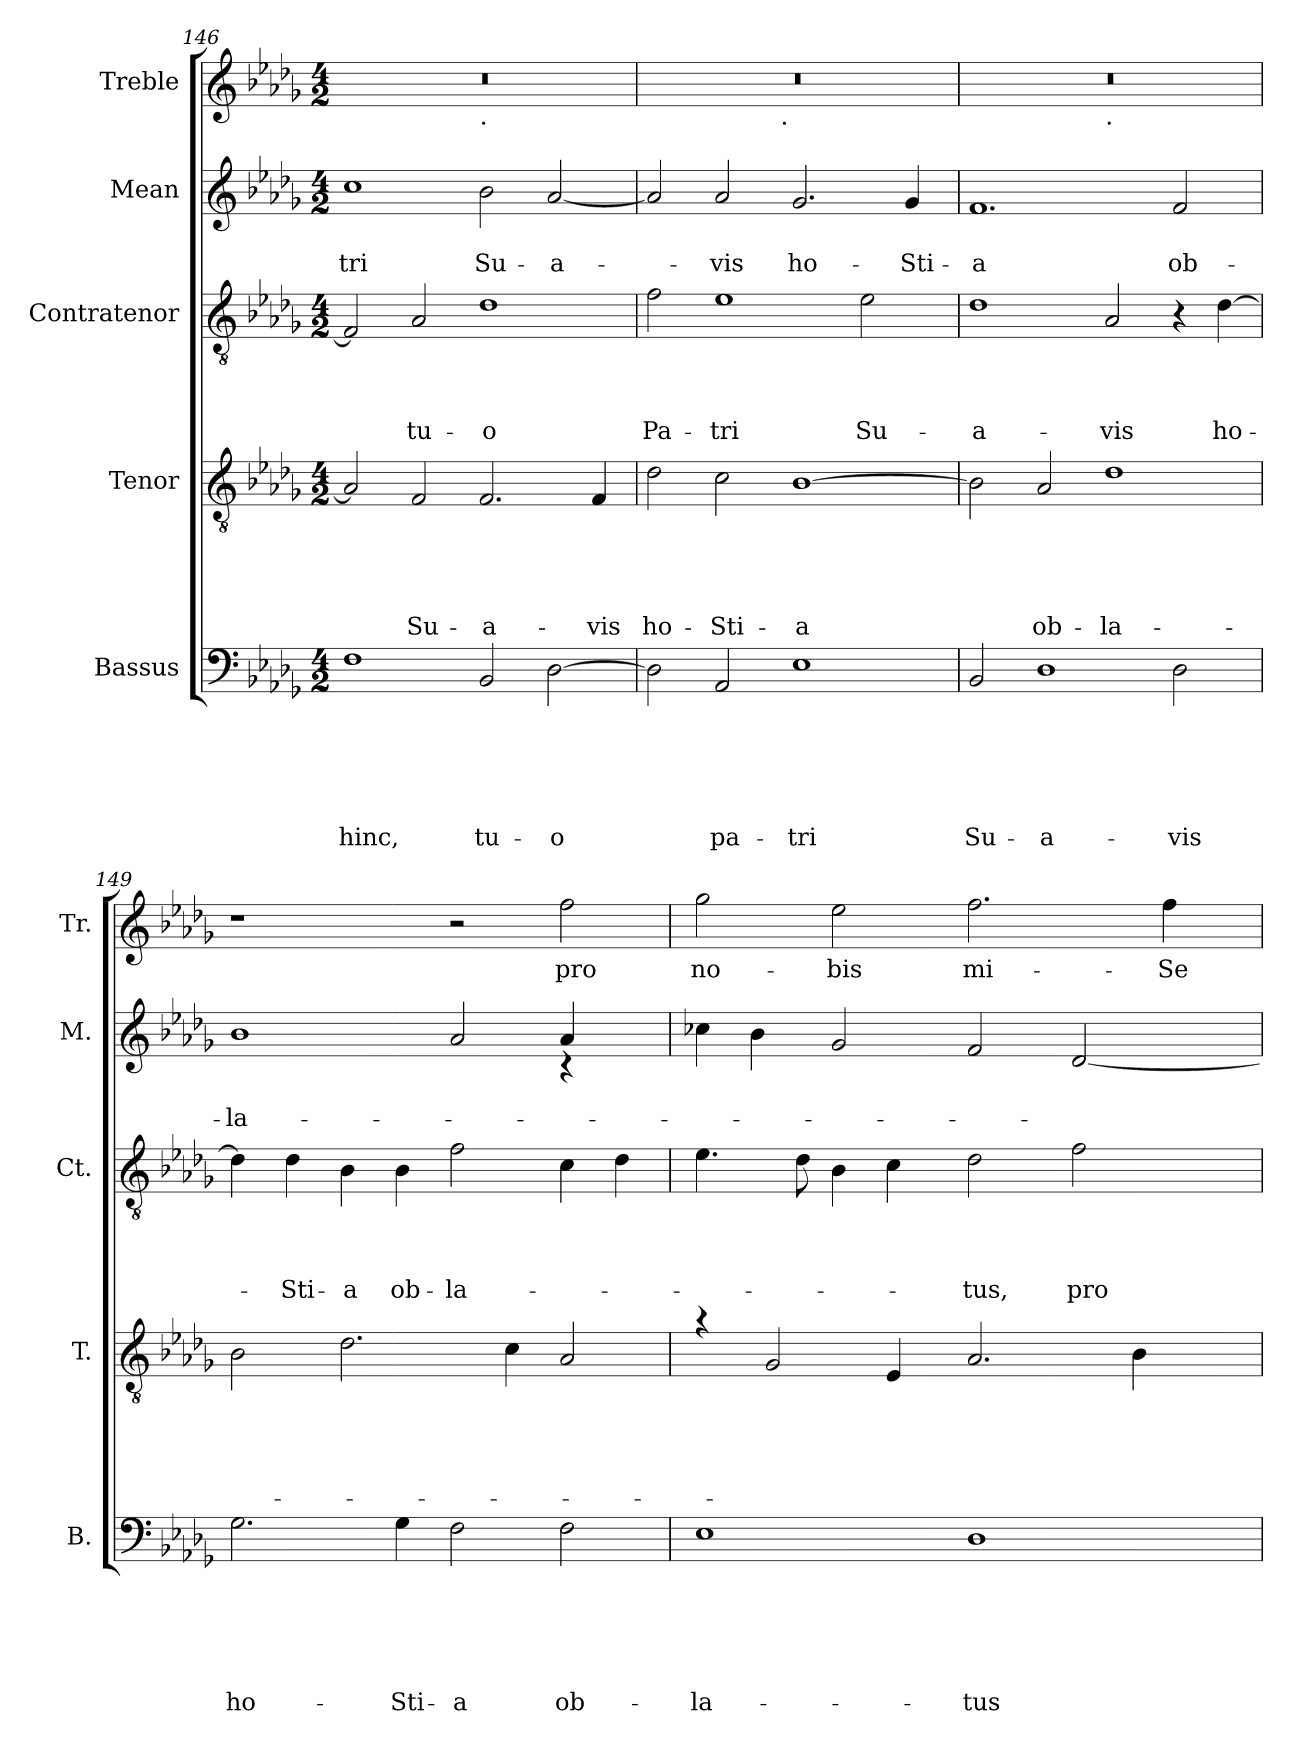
**kern	**text	**text	**text	**text	**text	**text	**kern	**text	**text	**text	**text	**text	**kern	**text	**text	**text	**text	**kern	**text	**text	**kern	**text
*part5	*part5	*part5	*part5	*part5	*part5	*part5	*part4	*part4	*part4	*part4	*part4	*part4	*part3	*part3	*part3	*part3	*part3	*part2	*part2	*part2	*part1	*part1
*staff5	*staff5	*staff5	*staff5	*staff5	*staff5	*staff5	*staff4	*staff4	*staff4	*staff4	*staff4	*staff4	*staff3	*staff3	*staff3	*staff3	*staff3	*staff2	*staff2	*staff2	*staff1	*staff1
*I"Bassus	*	*	*	*	*	*	*I"Tenor	*	*	*	*	*	*I"Contratenor	*	*	*	*	*I"Mean	*	*	*I"Treble	*
*I'B.	*	*	*	*	*	*	*I'T.	*	*	*	*	*	*I'Ct.	*	*	*	*	*I'M.	*	*	*I'Tr.	*
*clefF4	*	*	*	*	*	*	*clefGv2	*	*	*	*	*	*clefGv2	*	*	*	*	*clefG2	*	*	*clefG2	*
*k[b-e-a-d-g-]	*	*	*	*	*	*	*k[b-e-a-d-g-]	*	*	*	*	*	*k[b-e-a-d-g-]	*	*	*	*	*k[b-e-a-d-g-]	*	*	*k[b-e-a-d-g-]	*
*D-:	*	*	*	*	*	*	*D-:	*	*	*	*	*	*D-:	*	*	*	*	*D-:	*	*	*D-:	*
*M4/2	*	*	*	*	*	*	*M4/2	*	*	*	*	*	*M4/2	*	*	*	*	*M4/2	*	*	*M4/2	*
=146	=146	=146	=146	=146	=146	=146	=146	=146	=146	=146	=146	=146	=146	=146	=146	=146	=146	=146	=146	=146	=146	=146
!	!	!	!	!	!	!LO:LY:b	!	!	!	!	!	!	!	!	!	!	!	!	!	!LO:LY:b	!	!
*	*	*	*	*	*	*	*	*	*	*	*	*	*	*	*	*	*	*	*	*	*^	*
1F	.	.	.	.	.	hinc,	2A-/]	.	.	.	.	.	2F/]	.	.	.	.	1cc	.	-tri	0r	1ryy	.
!	!	!	!	!	!	!	!	!	!	!	!	!LO:LY:b	!	!	!	!	!LO:LY:b	!	!	!	!	!	!
.	.	.	.	.	.	.	2F/	.	.	.	.	Su-	2A-/	.	.	.	tu-	.	.	.	.	.	.
!	!	!	!	!	!	!	!	!	!	!	!	!	!	!	!	!	!	!	!	!	!	!LO:TX:b:t=.	!
!	!	!	!	!	!	!LO:LY:b	!	!	!	!	!	!LO:LY:b	!	!	!	!	!LO:LY:b	!	!	!LO:LY:b	!	!	!
2BB-/	.	.	.	.	.	tu-	2.F/	.	.	.	.	-a-	1d-	.	.	.	-o	2b-\	.	Su-	.	1ryy	.
!	!	!	!	!	!	!LO:LY:b	!	!	!	!	!	!	!	!	!	!	!	!	!	!LO:LY:b	!	!	!
[>2D-\	.	.	.	.	.	-o	.	.	.	.	.	.	.	.	.	.	.	[<2a-/	.	-a-	.	.	.
!	!	!	!	!	!	!	!	!	!	!	!	!LO:LY:b	!	!	!	!	!	!	!	!	!	!	!
.	.	.	.	.	.	.	4F/	.	.	.	.	-vis	.	.	.	.	.	.	.	.	.	.	.
=147	=147	=147	=147	=147	=147	=147	=147	=147	=147	=147	=147	=147	=147	=147	=147	=147	=147	=147	=147	=147	=147	=147	=147
!	!	!	!	!	!	!	!	!	!	!	!	!LO:LY:b	!	!	!	!	!LO:LY:b	!	!	!	!	!	!
2D-\]	.	.	.	.	.	.	2d-\	.	.	.	.	ho-	2f\	.	.	.	Pa-	2a-/]	.	.	0r	2ryy	.
!	!	!	!	!	!	!LO:LY:b	!	!	!	!	!	!LO:LY:b	!	!	!	!	!LO:LY:b	!	!	!LO:LY:b	!	!	!
2AA-/	.	.	.	.	.	pa-	2c\	.	.	.	.	-Sti-	1e-	.	.	.	-tri	2a-/	.	-vis	.	4...ryy	.
!	!	!	!	!	!	!	!	!	!	!	!	!	!	!	!	!	!	!	!	!	!	!LO:TX:b:t=.	!
.	.	.	.	.	.	.	.	.	.	.	.	.	.	.	.	.	.	.	.	.	.	1ryy	.
!	!	!	!	!	!	!LO:LY:b	!	!	!	!	!	!LO:LY:b:rj	!	!	!	!	!	!	!	!LO:LY:b	!	!	!
1E-	.	.	.	.	.	-tri	[>1B-	.	.	.	.	-a	.	.	.	.	.	2.g-/	.	ho-	.	.	.
!	!	!	!	!	!	!	!	!	!	!	!	!	!	!	!	!	!LO:LY:b	!	!	!	!	!	!
.	.	.	.	.	.	.	.	.	.	.	.	.	2e-\	.	.	.	Su-	.	.	.	.	.	.
!	!	!	!	!	!	!	!	!	!	!	!	!	!	!	!	!	!	!	!	!LO:LY:b	!	!	!
.	.	.	.	.	.	.	.	.	.	.	.	.	.	.	.	.	.	4g-/	.	-Sti-	.	.	.
.	.	.	.	.	.	.	.	.	.	.	.	.	.	.	.	.	.	.	.	.	.	32ryy	.
!!LO:PB:g=z	!!
=148	=148	=148	=148	=148	=148	=148	=148	=148	=148	=148	=148	=148	=148	=148	=148	=148	=148	=148	=148	=148	=148	=148	=148
!	!	!	!	!	!	!LO:LY:b	!	!	!	!	!	!	!	!	!	!	!LO:LY:b	!	!	!LO:LY:b	!	!	!
2BB-/	.	.	.	.	.	Su-	2B-\]	.	.	.	.	.	1d-	.	.	.	-a-	1.f	.	-a	0r	1ryy	.
!	!	!	!	!	!	!LO:LY:b	!	!	!	!	!	!LO:LY:b	!	!	!	!	!	!	!	!	!	!	!
1D-	.	.	.	.	.	-a-	2A-/	.	.	.	.	ob-	.	.	.	.	.	.	.	.	.	.	.
!	!	!	!	!	!	!	!	!	!	!	!	!	!	!	!	!	!	!	!	!	!	!LO:TX:b:t=.	!
!	!	!	!	!	!	!	!	!	!	!	!	!LO:LY:b	!	!	!	!	!LO:LY:b	!	!	!	!	!	!
.	.	.	.	.	.	.	1d-	.	.	.	.	-la-	2A-/	.	.	.	-vis	.	.	.	.	1ryy	.
!	!	!	!	!	!	!LO:LY:b	!	!	!	!	!	!	!	!	!	!	!	!	!	!LO:LY:b	!	!	!
2D-\	.	.	.	.	.	-vis	.	.	.	.	.	.	4r	.	.	.	.	2f/	.	ob-	.	.	.
!	!	!	!	!	!	!	!	!	!	!	!	!	!	!	!	!	!LO:LY:b	!	!	!	!	!	!
.	.	.	.	.	.	.	.	.	.	.	.	.	[>4d-\	.	.	.	ho-	.	.	.	.	.	.
=149	=149	=149	=149	=149	=149	=149	=149	=149	=149	=149	=149	=149	=149	=149	=149	=149	=149	=149	=149	=149	=149	=149	=149
!	!	!	!	!	!	!LO:LY:b	!	!	!	!	!	!	!	!	!	!	!	!	!	!LO:LY:b	!	!	!
*	*	*	*	*	*	*	*	*	*	*	*	*	*	*	*	*	*	*^	*	*	*	*	*
*	*	*	*	*	*	*	*	*	*	*	*	*	*	*	*	*	*	*	*^	*	*	*v	*v	*
2.G-\	.	.	.	.	.	ho-	2B-\	.	.	.	.	.	4d-\]	.	.	.	.	1b-	1ryy	1.ryy	.	-la-	1r	.
!	!	!	!	!	!	!	!	!	!	!	!	!	!	!	!	!	!LO:LY:b	!	!	!	!	!	!	!
.	.	.	.	.	.	.	.	.	.	.	.	.	4d-\	.	.	.	-Sti-	.	.	.	.	.	.	.
!	!	!	!	!	!	!	!	!	!	!	!	!	!	!	!	!	!LO:LY:b:rj	!	!	!	!	!	!	!
.	.	.	.	.	.	.	2.d-\	.	.	.	.	.	4B-\	.	.	.	-a	.	.	.	.	.	.	.
!	!	!	!	!	!	!LO:LY:b	!	!	!	!	!	!	!	!	!	!	!LO:LY:b	!	!	!	!	!	!	!
4G-\	.	.	.	.	.	-Sti-	.	.	.	.	.	.	4B-\	.	.	.	ob-	.	.	.	.	.	.	.
!	!	!	!	!	!	!LO:LY:b:rj	!	!	!	!	!	!	!	!	!	!	!LO:LY:b:rj	!	!	!	!	!	!	!
2F\	.	.	.	.	.	-a	.	.	.	.	.	.	2f\	.	.	.	-la-	4ryy	2a-/	.	.	.	2r	.
.	.	.	.	.	.	.	4c\	.	.	.	.	.	.	.	.	.	.	2.ryy	.	.	.	.	.	.
!	!	!	!	!	!	!LO:LY:b	!	!	!	!	!	!	!	!	!	!	!	!	!	!	!	!	!	!LO:LY:b
2F\	.	.	.	.	.	ob-	2A-/	.	.	.	.	.	4c\	.	.	.	.	.	4a-/	4r	.	.	2ff\	pro
.	.	.	.	.	.	.	.	.	.	.	.	.	4d-\	.	.	.	.	.	4ryy	4ryy	.	.	.	.
=150	=150	=150	=150	=150	=150	=150	=150	=150	=150	=150	=150	=150	=150	=150	=150	=150	=150	=150	=150	=150	=150	=150	=150	=150
!	!	!	!	!	!	!LO:LY:b	!	!	!	!	!	!	!	!	!	!	!	!	!	!	!	!	!	!LO:LY:b
*	*	*	*	*	*	*	*^	*	*	*	*	*	*	*	*	*	*	*	*	*	*	*	*	*
*	*	*	*	*	*	*	*	*^	*	*	*	*	*	*	*	*	*	*	*	*	*	*	*	*	*
*	*	*	*	*	*	*	*	*	*^	*	*	*	*	*	*	*	*	*	*	*v	*v	*v	*	*	*	*
1E-	.	.	.	.	.	-la-	4ra	2.ryy	1ryy	1ryy	.	.	.	.	.	4.e-\	.	.	.	.	4cc-X\	.	.	2gg-\	no-
.	.	.	.	.	.	.	32ryy	.	.	.	.	.	.	.	.	.	.	.	.	.	4b-\	.	.	.	.
.	.	.	.	.	.	.	2G-/	.	.	.	.	.	.	.	.	.	.	.	.	.	.	.	.	.	.
.	.	.	.	.	.	.	.	.	.	.	.	.	.	.	.	8d-\	.	.	.	.	.	.	.	.	.
!	!	!	!	!	!	!	!	!	!	!	!	!	!	!	!	!	!	!	!	!	!	!	!	!	!LO:LY:b
.	.	.	.	.	.	.	.	.	.	.	.	.	.	.	.	4B-\	.	.	.	.	2g-/	.	.	2ee-\	-bis
.	.	.	.	.	.	.	.	4E-/	.	.	.	.	.	.	.	4c\	.	.	.	.	.	.	.	.	.
.	.	.	.	.	.	.	16.ryy	.	.	.	.	.	.	.	.	.	.	.	.	.	.	.	.	.	.
.	.	.	.	.	.	.	1ryy	.	.	.	.	.	.	.	.	.	.	.	.	.	.	.	.	.	.
!	!	!	!	!	!	!LO:LY:b	!	!	!	!	!	!	!	!	!	!	!	!	!	!LO:LY:b	!	!	!	!	!LO:LY:b
1D-	.	.	.	.	.	-tus	.	16.ryy	2.A-/	2ryy	.	.	.	.	.	2d-\	.	.	.	-tus,	2f/	.	.	2.ff\	mi-
.	.	.	.	.	.	.	.	2ryy	.	.	.	.	.	.	.	.	.	.	.	.	.	.	.	.	.
!	!	!	!	!	!	!	!	!	!	!	!	!	!	!	!	!	!	!	!	!LO:LY:b	!	!	!	!	!
.	.	.	.	.	.	.	.	.	.	8ryy	.	.	.	.	.	2f\	.	.	.	pro	[<2d-/	.	.	.	.
.	.	.	.	.	.	.	.	4ryy	.	.	.	.	.	.	.	.	.	.	.	.	.	.	.	.	.
.	.	.	.	.	.	.	.	.	.	32ryy	.	.	.	.	.	.	.	.	.	.	.	.	.	.	.
.	.	.	.	.	.	.	.	.	.	4B-\	.	.	.	.	.	.	.	.	.	.	.	.	.	.	.
!	!	!	!	!	!	!	!	!	!	!	!	!	!	!	!	!	!	!	!	!	!	!	!	!	!LO:LY:b
.	.	.	.	.	.	.	.	.	16.ryy	.	.	.	.	.	.	.	.	.	.	.	.	.	.	4ff\	-Se-
.	.	.	.	.	.	.	.	8ryy	8ryy	.	.	.	.	.	.	.	.	.	.	.	.	.	.	.	.
.	.	.	.	.	.	.	8ryy	.	.	.	.	.	.	.	.	.	.	.	.	.	.	.	.	.	.
.	.	.	.	.	.	.	.	.	.	16.ryy	.	.	.	.	.	.	.	.	.	.	.	.	.	.	.
.	.	.	.	.	.	.	.	32ryy	32ryy	.	.	.	.	.	.	.	.	.	.	.	.	.	.	.	.
*	*	*	*	*	*	*	*v	*v	*v	*v	*	*	*	*	*	*	*	*	*	*	*	*	*	*	*
=	=	=	=	=	=	=	=	=	=	=	=	=	=	=	=	=	=	=	=	=	=	=
*-	*-	*-	*-	*-	*-	*-	*-	*-	*-	*-	*-	*-	*-	*-	*-	*-	*-	*-	*-	*-	*-	*-
